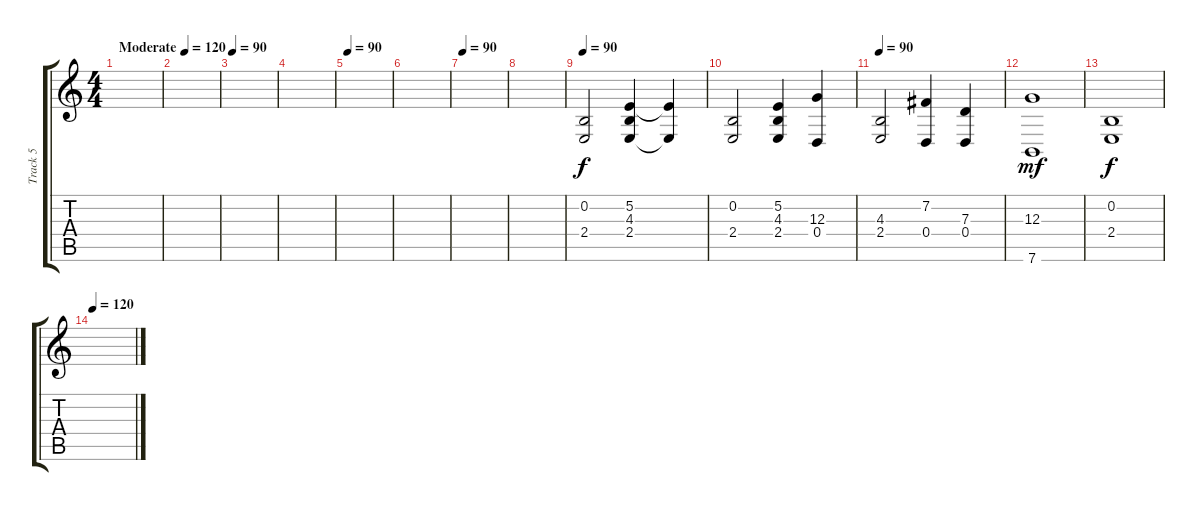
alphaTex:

\track ("Track 5" "Track 5") {instrument choiraahs}
\staff {score tabs}
\tuning (E4 B3 G3 D3 A2 E2) {hide}
\ts (4 4)
\tempo (120 "Moderate")
\tempo 90
\tempo (120 "Moderate")
\clef g2
\ks c
|
|
\tempo 90
|
|
\tempo 90
|
|
\tempo 90
|
|
\tempo 90
(0.2 2.4).2 (5.2 4.3 2.4).4 (5.2{t} 2.4{t}).4 |
(0.2 2.4).2 (5.2 4.3 2.4).4 (12.3 0.4).4 |
\tempo 90
(4.3 2.4).2 (7.2 0.4).4 (7.3 0.4).4 |
(12.3 7.6).1{dy mf} |
(0.2 2.4).1{dy f} |
\tempo 120
